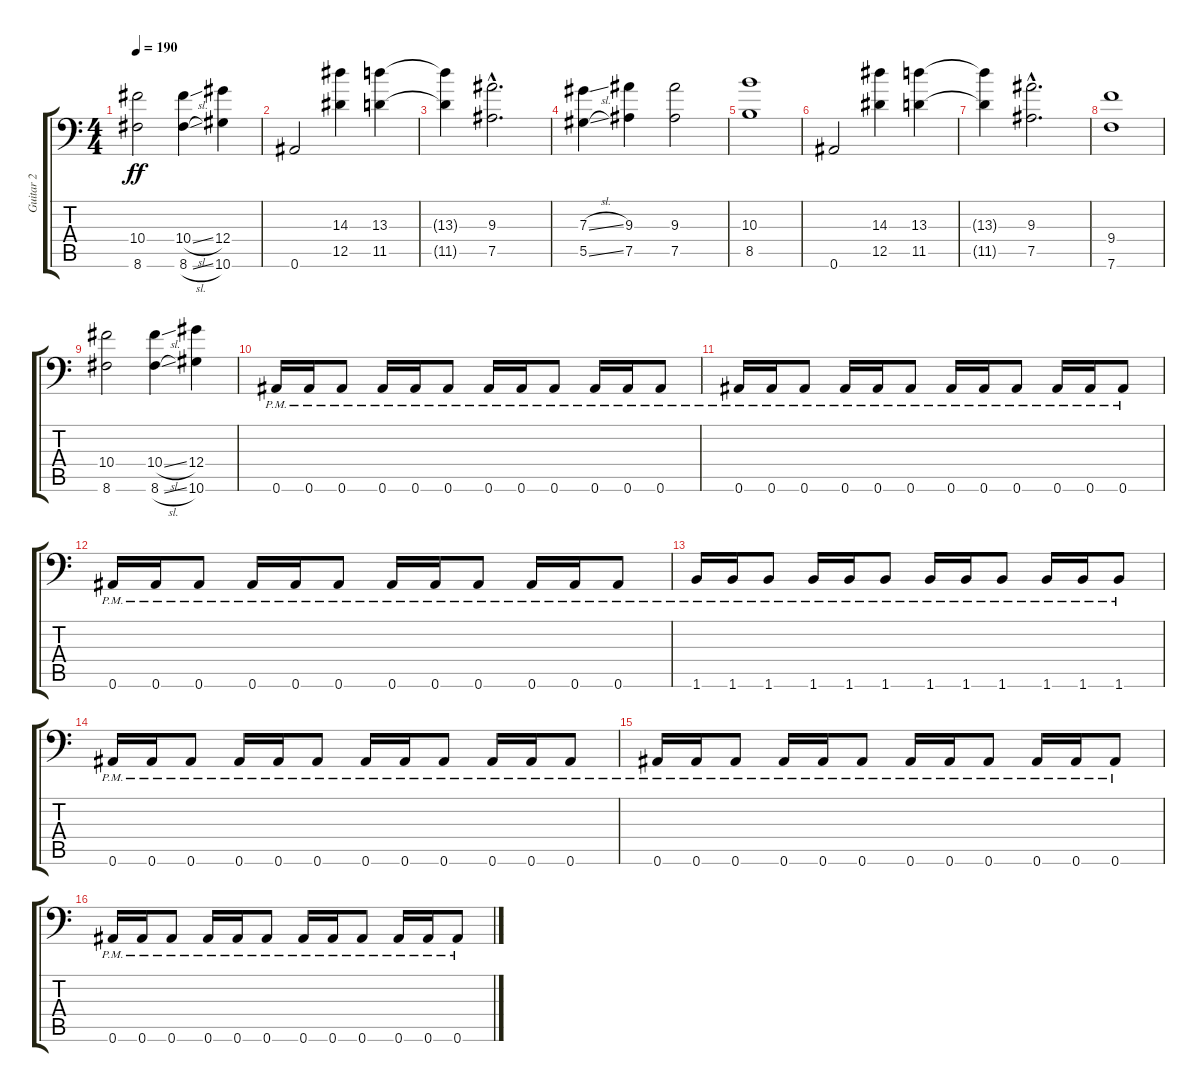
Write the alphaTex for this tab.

\track ("Guitar 2" "Guitar 2") {instrument distortionguitar}
\staff {score tabs}
\tuning (Bb3 F3 Db3 Ab2 Eb2 Bb1) {hide}
\ts (4 4)
\tempo 190
\clef f4
\ks c
(10.4 8.6).2{dy ff} (10.4{sl} 8.6{sl}).4 (12.4 10.6).4 |
0.6.2 (14.3 12.5).4 (13.3 11.5).4 |
(13.3{t} 11.5{t}).4 (9.3{hac} 7.5{hac}).2{d} |
(7.3{sl} 5.5{sl}).4 (9.3 7.5).4 (9.3 7.5).2 |
(10.3 8.5).1 |
0.6.2 (14.3 12.5).4 (13.3 11.5).4 |
(13.3{t} 11.5{t}).4 (9.3{hac} 7.5{hac}).2{d} |
(9.4 7.6).1 |
(10.4 8.6).2 (10.4{sl} 8.6{sl}).4 (12.4 10.6).4 |
0.6{pm}.16 0.6{pm}.16 0.6{pm}.8 0.6{pm}.16 0.6{pm}.16 0.6{pm}.8 0.6{pm}.16 0.6{pm}.16 0.6{pm}.8 0.6{pm}.16 0.6{pm}.16 0.6{pm}.8 |
0.6{pm}.16 0.6{pm}.16 0.6{pm}.8 0.6{pm}.16 0.6{pm}.16 0.6{pm}.8 0.6{pm}.16 0.6{pm}.16 0.6{pm}.8 0.6{pm}.16 0.6{pm}.16 0.6{pm}.8 |
0.6{pm}.16 0.6{pm}.16 0.6{pm}.8 0.6{pm}.16 0.6{pm}.16 0.6{pm}.8 0.6{pm}.16 0.6{pm}.16 0.6{pm}.8 0.6{pm}.16 0.6{pm}.16 0.6{pm}.8 |
1.6{pm}.16 1.6{pm}.16 1.6{pm}.8 1.6{pm}.16 1.6{pm}.16 1.6{pm}.8 1.6{pm}.16 1.6{pm}.16 1.6{pm}.8 1.6{pm}.16 1.6{pm}.16 1.6{pm}.8 |
0.6{pm}.16 0.6{pm}.16 0.6{pm}.8 0.6{pm}.16 0.6{pm}.16 0.6{pm}.8 0.6{pm}.16 0.6{pm}.16 0.6{pm}.8 0.6{pm}.16 0.6{pm}.16 0.6{pm}.8 |
0.6{pm}.16 0.6{pm}.16 0.6{pm}.8 0.6{pm}.16 0.6{pm}.16 0.6{pm}.8 0.6{pm}.16 0.6{pm}.16 0.6{pm}.8 0.6{pm}.16 0.6{pm}.16 0.6{pm}.8 |
0.6{pm}.16 0.6{pm}.16 0.6{pm}.8 0.6{pm}.16 0.6{pm}.16 0.6{pm}.8 0.6{pm}.16 0.6{pm}.16 0.6{pm}.8 0.6{pm}.16 0.6{pm}.16 0.6{pm}.8
